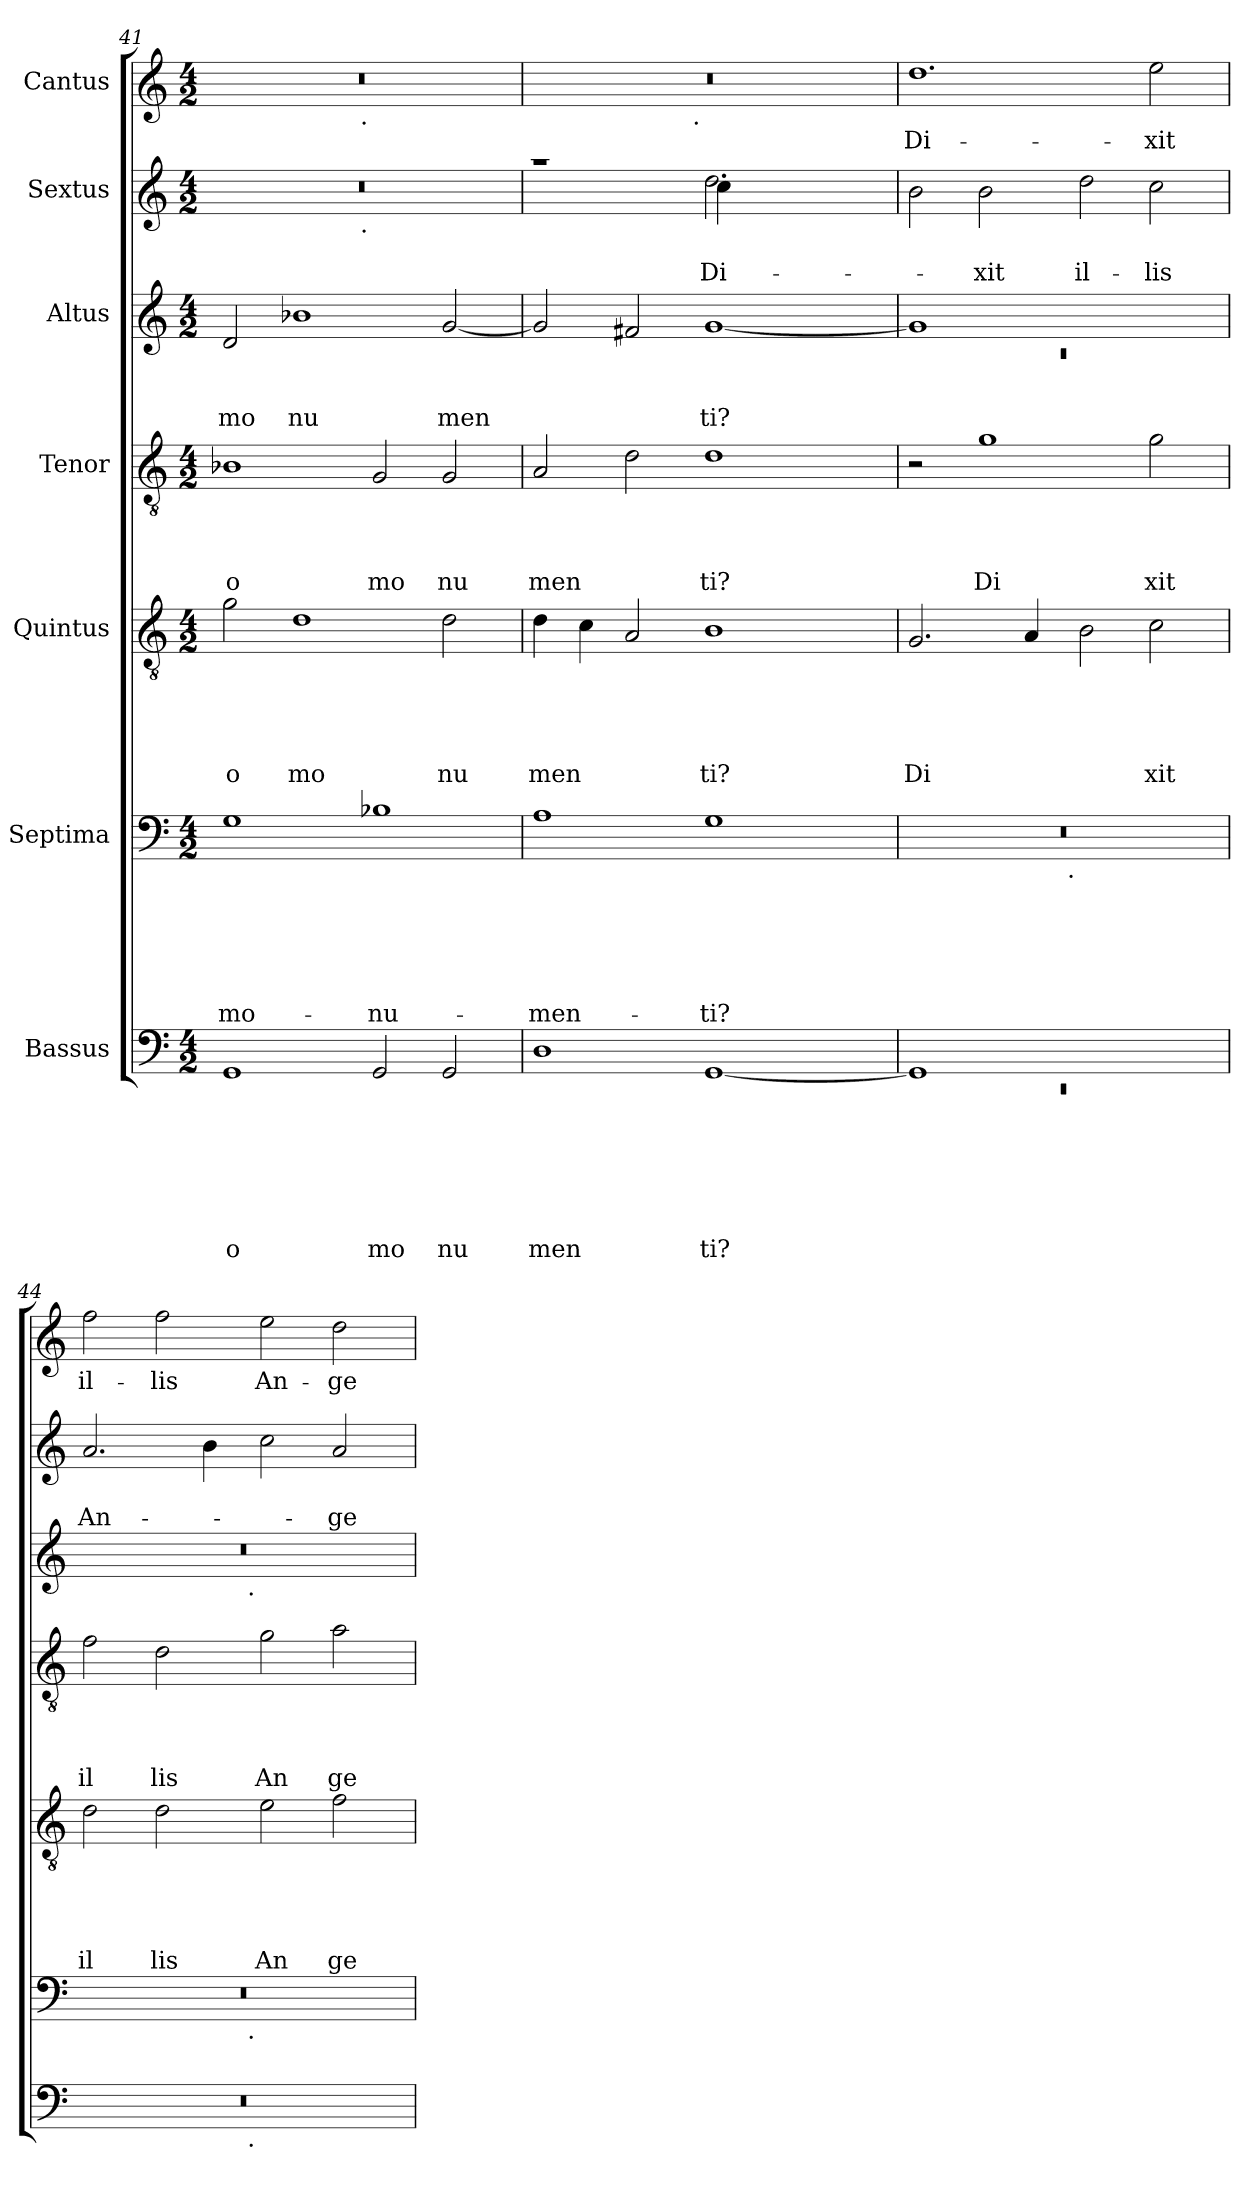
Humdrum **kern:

**kern	**text	**text	**text	**text	**text	**text	**text	**kern	**text	**text	**text	**text	**text	**text	**kern	**text	**text	**text	**text	**text	**kern	**text	**text	**text	**text	**kern	**text	**text	**text	**kern	**text	**text	**kern	**text
*part7	*part7	*part7	*part7	*part7	*part7	*part7	*part7	*part6	*part6	*part6	*part6	*part6	*part6	*part6	*part5	*part5	*part5	*part5	*part5	*part5	*part4	*part4	*part4	*part4	*part4	*part3	*part3	*part3	*part3	*part2	*part2	*part2	*part1	*part1
*staff7	*staff7	*staff7	*staff7	*staff7	*staff7	*staff7	*staff7	*staff6	*staff6	*staff6	*staff6	*staff6	*staff6	*staff6	*staff5	*staff5	*staff5	*staff5	*staff5	*staff5	*staff4	*staff4	*staff4	*staff4	*staff4	*staff3	*staff3	*staff3	*staff3	*staff2	*staff2	*staff2	*staff1	*staff1
*I"Bassus	*	*	*	*	*	*	*	*I"Septima	*	*	*	*	*	*	*I"Quintus	*	*	*	*	*	*I"Tenor	*	*	*	*	*I"Altus	*	*	*	*I"Sextus	*	*	*I"Cantus	*
*clefF4	*	*	*	*	*	*	*	*clefF4	*	*	*	*	*	*	*clefGv2	*	*	*	*	*	*clefGv2	*	*	*	*	*clefG2	*	*	*	*clefG2	*	*	*clefG2	*
*k[]	*	*	*	*	*	*	*	*k[]	*	*	*	*	*	*	*k[]	*	*	*	*	*	*k[]	*	*	*	*	*k[]	*	*	*	*k[]	*	*	*k[]	*
*C:	*	*	*	*	*	*	*	*C:	*	*	*	*	*	*	*C:	*	*	*	*	*	*C:	*	*	*	*	*C:	*	*	*	*C:	*	*	*C:	*
*M4/2	*	*	*	*	*	*	*	*M4/2	*	*	*	*	*	*	*M4/2	*	*	*	*	*	*M4/2	*	*	*	*	*M4/2	*	*	*	*M4/2	*	*	*M4/2	*
=41	=41	=41	=41	=41	=41	=41	=41	=41	=41	=41	=41	=41	=41	=41	=41	=41	=41	=41	=41	=41	=41	=41	=41	=41	=41	=41	=41	=41	=41	=41	=41	=41	=41	=41
!	!	!	!	!	!	!	!LO:LY:b	!	!	!	!	!	!	!LO:LY:b	!	!	!	!	!	!LO:LY:b	!	!	!	!	!LO:LY:b	!	!	!	!LO:LY:b	!	!	!	!	!
*	*	*	*	*	*	*	*	*	*	*	*	*	*	*	*	*	*	*	*	*	*	*	*	*	*	*	*	*	*	*^	*	*	*^	*
1GG	.	.	.	.	.	.	o	1G	.	.	.	.	.	mo-	2g\	.	.	.	.	o	1B-X	.	.	.	o	2d/	.	.	mo	0r	2ryy	.	.	0r	2ryy	.
!	!	!	!	!	!	!	!	!	!	!	!	!	!	!	!	!	!	!	!	!LO:LY:b	!	!	!	!	!	!	!	!	!LO:LY:b	!	!	!	!	!	!	!
.	.	.	.	.	.	.	.	.	.	.	.	.	.	.	1d	.	.	.	.	mo	.	.	.	.	.	1b-X	.	.	nu	.	4...ryy	.	.	.	4...ryy	.
!	!	!	!	!	!	!	!	!	!	!	!	!	!	!	!	!	!	!	!	!	!	!	!	!	!	!	!	!	!	!	!	!	!	!	!LO:TX:b:t=.	!
!	!	!	!	!	!	!	!	!	!	!	!	!	!	!	!	!	!	!	!	!	!	!	!	!	!	!	!	!	!	!	!LO:TX:b:t=.	!	!	!	!	!
.	.	.	.	.	.	.	.	.	.	.	.	.	.	.	.	.	.	.	.	.	.	.	.	.	.	.	.	.	.	.	1ryy	.	.	.	1ryy	.
!	!	!	!	!	!	!	!LO:LY:b	!	!	!	!	!	!	!LO:LY:b	!	!	!	!	!	!	!	!	!	!	!LO:LY:b	!	!	!	!	!	!	!	!	!	!	!
2GG/	.	.	.	.	.	.	mo	1B-X	.	.	.	.	.	-nu-	.	.	.	.	.	.	2G/	.	.	.	mo	.	.	.	.	.	.	.	.	.	.	.
!	!	!	!	!	!	!	!LO:LY:b	!	!	!	!	!	!	!	!	!	!	!	!	!LO:LY:b	!	!	!	!	!LO:LY:b	!	!	!	!LO:LY:b	!	!	!	!	!	!	!
2GG/	.	.	.	.	.	.	nu	.	.	.	.	.	.	.	2d\	.	.	.	.	nu	2G/	.	.	.	nu	[<2g/	.	.	men	.	.	.	.	.	.	.
.	.	.	.	.	.	.	.	.	.	.	.	.	.	.	.	.	.	.	.	.	.	.	.	.	.	.	.	.	.	.	32ryy	.	.	.	32ryy	.
=42	=42	=42	=42	=42	=42	=42	=42	=42	=42	=42	=42	=42	=42	=42	=42	=42	=42	=42	=42	=42	=42	=42	=42	=42	=42	=42	=42	=42	=42	=42	=42	=42	=42	=42	=42	=42
!	!	!	!	!	!	!	!LO:LY:b	!	!	!	!	!	!	!LO:LY:b	!	!	!	!	!	!LO:LY:b	!	!	!	!	!LO:LY:b	!	!	!	!	!	!	!	!	!	!	!
1D	.	.	.	.	.	.	men	1A	.	.	.	.	.	-men-	4d\	.	.	.	.	men	2A/	.	.	.	men	2g/]	.	.	.	1raa	1ryy	.	.	0r	2ryy	.
.	.	.	.	.	.	.	.	.	.	.	.	.	.	.	4c\	.	.	.	.	.	.	.	.	.	.	.	.	.	.	.	.	.	.	.	.	.
.	.	.	.	.	.	.	.	.	.	.	.	.	.	.	2A/	.	.	.	.	.	2d\	.	.	.	.	2f#/	.	.	.	.	.	.	.	.	4...ryy	.
!	!	!	!	!	!	!	!	!	!	!	!	!	!	!	!	!	!	!	!	!	!	!	!	!	!	!	!	!	!	!	!	!	!	!	!LO:TX:b:t=.	!
.	.	.	.	.	.	.	.	.	.	.	.	.	.	.	.	.	.	.	.	.	.	.	.	.	.	.	.	.	.	.	.	.	.	.	1ryy	.
!	!	!	!	!	!	!	!LO:LY:b	!	!	!	!	!	!	!LO:LY:b	!	!	!	!	!	!LO:LY:b	!	!	!	!	!LO:LY:b	!	!	!	!LO:LY:b	!	!	!	!LO:LY:b	!	!	!
[<1GG	.	.	.	.	.	.	ti?	1G	.	.	.	.	.	-ti?	1B	.	.	.	.	ti?	1d	.	.	.	ti?	[<1g	.	.	ti?	2.dd\	4cc\	.	Di-	.	.	.
.	.	.	.	.	.	.	.	.	.	.	.	.	.	.	.	.	.	.	.	.	.	.	.	.	.	.	.	.	.	.	4ryy	.	.	.	.	.
.	.	.	.	.	.	.	.	.	.	.	.	.	.	.	.	.	.	.	.	.	.	.	.	.	.	.	.	.	.	.	2ryy	.	.	.	.	.
.	.	.	.	.	.	.	.	.	.	.	.	.	.	.	.	.	.	.	.	.	.	.	.	.	.	.	.	.	.	4ryy	.	.	.	.	.	.
.	.	.	.	.	.	.	.	.	.	.	.	.	.	.	.	.	.	.	.	.	.	.	.	.	.	.	.	.	.	.	.	.	.	.	32ryy	.
=43	=43	=43	=43	=43	=43	=43	=43	=43	=43	=43	=43	=43	=43	=43	=43	=43	=43	=43	=43	=43	=43	=43	=43	=43	=43	=43	=43	=43	=43	=43	=43	=43	=43	=43	=43	=43
*^	*	*	*	*	*	*	*	*	*	*	*	*	*	*	*	*	*	*	*	*	*	*	*	*	*	*^	*	*	*	*	*	*	*	*	*	*
!	!LO:N:vis=1	!	!	!	!	!	!	!	!	!	!	!	!	!	!	!	!	!	!	!	!LO:LY:b	!	!	!	!	!	!	!LO:N:vis=1	!	!	!	!	!	!	!	!	!	!LO:LY:b
*	*	*	*	*	*	*	*	*	*	*	*	*	*	*	*	*	*	*	*	*	*	*	*	*	*	*	*	*	*	*	*	*v	*v	*	*	*	*	*
*	*	*	*	*	*	*	*	*	*^	*	*	*	*	*	*	*	*	*	*	*	*	*	*	*	*	*	*	*	*	*	*	*	*	*	*v	*v	*
1GG]	0rEE	.	.	.	.	.	.	.	0r	2ryy	.	.	.	.	.	.	2.G/	.	.	.	.	Di	2r	.	.	.	.	1g]	0rc	.	.	.	2b\	.	.	1.dd	Di-
!	!	!	!	!	!	!	!	!	!	!	!	!	!	!	!	!	!	!	!	!	!	!	!	!	!	!	!LO:LY:b	!	!	!	!	!	!	!	!LO:LY:b	!	!
.	.	.	.	.	.	.	.	.	.	4...ryy	.	.	.	.	.	.	.	.	.	.	.	.	1g	.	.	.	Di	.	.	.	.	.	2b\	.	-xit	.	.
.	.	.	.	.	.	.	.	.	.	.	.	.	.	.	.	.	4A/	.	.	.	.	.	.	.	.	.	.	.	.	.	.	.	.	.	.	.	.
!	!	!	!	!	!	!	!	!	!	!LO:TX:b:t=.	!	!	!	!	!	!	!	!	!	!	!	!	!	!	!	!	!	!	!	!	!	!	!	!	!	!	!
.	.	.	.	.	.	.	.	.	.	1ryy	.	.	.	.	.	.	.	.	.	.	.	.	.	.	.	.	.	.	.	.	.	.	.	.	.	.	.
!	!	!	!	!	!	!	!	!	!	!	!	!	!	!	!	!	!	!	!	!	!	!	!	!	!	!	!	!	!	!	!	!	!	!	!LO:LY:b	!	!
1ryy	.	.	.	.	.	.	.	.	.	.	.	.	.	.	.	.	2B\	.	.	.	.	.	.	.	.	.	.	1ryy	.	.	.	.	2dd\	.	il-	.	.
!	!	!	!	!	!	!	!	!	!	!	!	!	!	!	!	!	!	!	!	!	!	!LO:LY:b	!	!	!	!	!LO:LY:b	!	!	!	!	!	!	!	!LO:LY:b	!	!LO:LY:b
.	.	.	.	.	.	.	.	.	.	.	.	.	.	.	.	.	2c\	.	.	.	.	xit	2g\	.	.	.	xit	.	.	.	.	.	2cc\	.	-lis	2ee\	-xit
.	.	.	.	.	.	.	.	.	.	32ryy	.	.	.	.	.	.	.	.	.	.	.	.	.	.	.	.	.	.	.	.	.	.	.	.	.	.	.
=44	=44	=44	=44	=44	=44	=44	=44	=44	=44	=44	=44	=44	=44	=44	=44	=44	=44	=44	=44	=44	=44	=44	=44	=44	=44	=44	=44	=44	=44	=44	=44	=44	=44	=44	=44	=44	=44
!	!	!	!	!	!	!	!	!	!	!	!	!	!	!	!	!	!	!	!	!	!	!LO:LY:b	!	!	!	!	!LO:LY:b	!	!	!	!	!	!	!	!LO:LY:b	!	!LO:LY:b
0r	2ryy	.	.	.	.	.	.	.	0r	2ryy	.	.	.	.	.	.	2d\	.	.	.	.	il	2f\	.	.	.	il	0r	2ryy	.	.	.	2.a/	.	An-	2ff\	il-
!	!	!	!	!	!	!	!	!	!	!	!	!	!	!	!	!	!	!	!	!	!	!LO:LY:b	!	!	!	!	!LO:LY:b	!	!	!	!	!	!	!	!	!	!LO:LY:b
.	4...ryy	.	.	.	.	.	.	.	.	4...ryy	.	.	.	.	.	.	2d\	.	.	.	.	lis	2d\	.	.	.	lis	.	4...ryy	.	.	.	.	.	.	2ff\	-lis
.	.	.	.	.	.	.	.	.	.	.	.	.	.	.	.	.	.	.	.	.	.	.	.	.	.	.	.	.	.	.	.	.	4b\	.	.	.	.
!	!	!	!	!	!	!	!	!	!	!	!	!	!	!	!	!	!	!	!	!	!	!	!	!	!	!	!	!	!LO:TX:b:t=.	!	!	!	!	!	!	!	!
!	!	!	!	!	!	!	!	!	!	!LO:TX:b:t=.	!	!	!	!	!	!	!	!	!	!	!	!	!	!	!	!	!	!	!	!	!	!	!	!	!	!	!
!	!LO:TX:b:t=.	!	!	!	!	!	!	!	!	!	!	!	!	!	!	!	!	!	!	!	!	!	!	!	!	!	!	!	!	!	!	!	!	!	!	!	!
.	1ryy	.	.	.	.	.	.	.	.	1ryy	.	.	.	.	.	.	.	.	.	.	.	.	.	.	.	.	.	.	1ryy	.	.	.	.	.	.	.	.
!	!	!	!	!	!	!	!	!	!	!	!	!	!	!	!	!	!	!	!	!	!	!LO:LY:b	!	!	!	!	!LO:LY:b	!	!	!	!	!	!	!	!	!	!LO:LY:b
.	.	.	.	.	.	.	.	.	.	.	.	.	.	.	.	.	2e\	.	.	.	.	An	2g\	.	.	.	An	.	.	.	.	.	2cc\	.	.	2ee\	An-
!	!	!	!	!	!	!	!	!	!	!	!	!	!	!	!	!	!	!	!	!	!	!LO:LY:b	!	!	!	!	!LO:LY:b	!	!	!	!	!	!	!	!LO:LY:b	!	!LO:LY:b
.	.	.	.	.	.	.	.	.	.	.	.	.	.	.	.	.	2f\	.	.	.	.	ge	2a\	.	.	.	ge	.	.	.	.	.	2a/	.	-ge-	2dd\	-ge-
.	32ryy	.	.	.	.	.	.	.	.	32ryy	.	.	.	.	.	.	.	.	.	.	.	.	.	.	.	.	.	.	32ryy	.	.	.	.	.	.	.	.
*v	*v	*	*	*	*	*	*	*	*	*	*	*	*	*	*	*	*	*	*	*	*	*	*	*	*	*	*	*v	*v	*	*	*	*	*	*	*	*
*	*	*	*	*	*	*	*	*v	*v	*	*	*	*	*	*	*	*	*	*	*	*	*	*	*	*	*	*	*	*	*	*	*	*	*	*
=	=	=	=	=	=	=	=	=	=	=	=	=	=	=	=	=	=	=	=	=	=	=	=	=	=	=	=	=	=	=	=	=	=	=
*-	*-	*-	*-	*-	*-	*-	*-	*-	*-	*-	*-	*-	*-	*-	*-	*-	*-	*-	*-	*-	*-	*-	*-	*-	*-	*-	*-	*-	*-	*-	*-	*-	*-	*-
